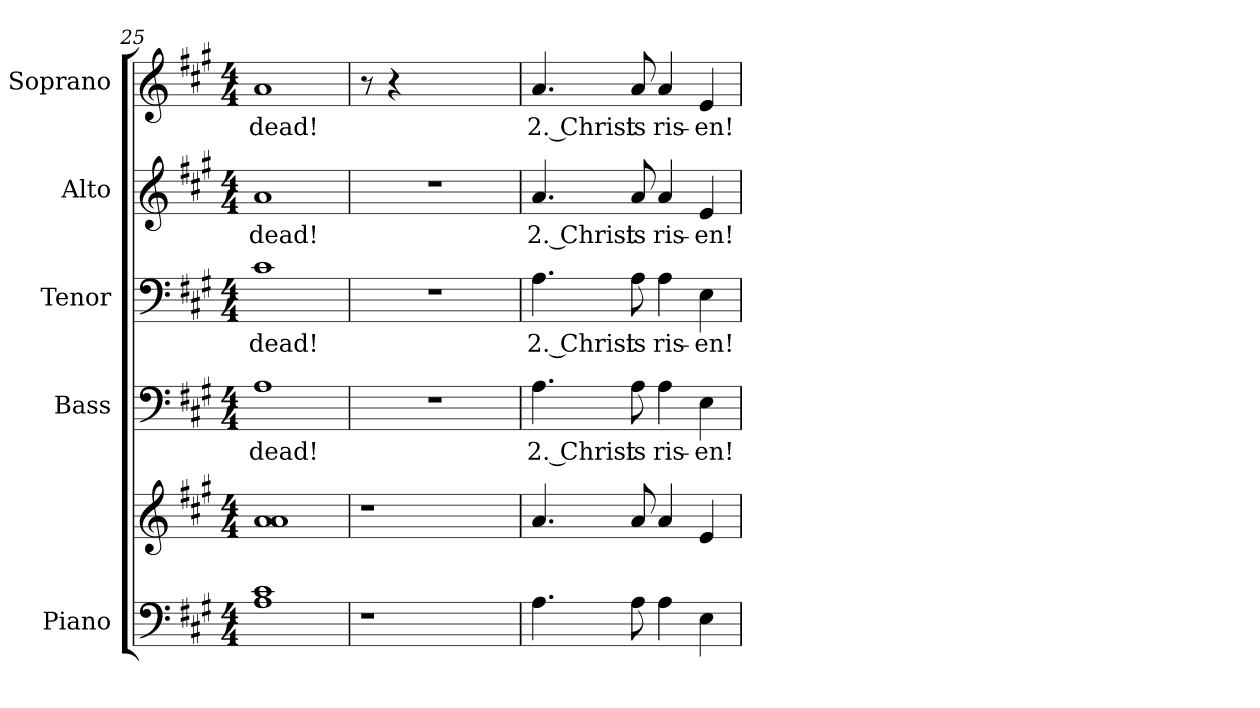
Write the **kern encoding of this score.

**kern	**kern	**kern	**text	**kern	**text	**kern	**text	**kern	**text
*part5	*part5	*part4	*part4	*part3	*part3	*part2	*part2	*part1	*part1
*staff6	*staff5	*staff4	*staff4	*staff3	*staff3	*staff2	*staff2	*staff1	*staff1
*I"Piano	*	*I"Bass	*	*I"Tenor	*	*I"Alto	*	*I"Soprano	*
*I'Pno.	*	*I'B.	*	*I'T.	*	*I'A.	*	*I'S.	*
!!LO:PB:g=z
*clefF4	*clefG2	*clefF4	*	*clefF4	*	*clefG2	*	*clefG2	*
*k[f#c#g#]	*k[f#c#g#]	*k[f#c#g#]	*	*k[f#c#g#]	*	*k[f#c#g#]	*	*k[f#c#g#]	*
*A:	*A:	*A:	*	*A:	*	*A:	*	*A:	*
*M4/4	*M4/4	*M4/4	*	*M4/4	*	*M4/4	*	*M4/4	*
=25	=25	=25	=25	=25	=25	=25	=25	=25	=25
!	!	!	!LO:LY:b:color=#000000	!	!	!	!	!	!
!	!	!	!	!	!LO:LY:b:color=#000000	!	!	!	!
!	!	!	!	!	!	!	!LO:LY:b:color=#000000	!	!
!	!	!	!	!	!	!	!	!	!LO:LY:b:color=#000000
1Ai 1c#i	1ai 1ai	1Ai	dead!	1c#i	dead!	1ai	dead!	1ai	dead!
!!LO:PB:g=z
=26	=26	=26	=26	=26	=26	=26	=26	=26	=26
!LO:N:vis=1	!LO:N:vis=1	!LO:N:vis=1	!	!LO:N:vis=1	!	!LO:N:vis=1	!	!	!
4.r	4.r	1r	.	1r	.	1r	.	8r	.
.	.	.	.	.	.	.	.	4r	.
2ryy	2ryy	.	.	.	.	.	.	2ryy	.
8ryy	8ryy	.	.	.	.	.	.	8ryy	.
=27	=27	=27	=27	=27	=27	=27	=27	=27	=27
!	!	!	!LO:LY:b:color=#000000	!	!	!	!	!	!
!	!	!	!	!	!LO:LY:b:color=#000000	!	!	!	!
!	!	!	!	!	!	!	!LO:LY:b:color=#000000	!	!
!	!	!	!	!	!	!	!	!	!LO:LY:b:color=#000000
4.Ai\	4.ai/	4.Ai\	2. Christ	4.Ai\	2. Christ	4.ai/	2. Christ	4.ai/	2. Christ
!	!	!	!LO:LY:b:color=#000000	!	!	!	!	!	!
!	!	!	!	!	!LO:LY:b:color=#000000	!	!	!	!
!	!	!	!	!	!	!	!LO:LY:b:color=#000000	!	!
!	!	!	!	!	!	!	!	!	!LO:LY:b:color=#000000
8Ai\	8ai/	8Ai\	is	8Ai\	is	8ai/	is	8ai/	is
!	!	!	!LO:LY:b:color=#000000	!	!	!	!	!	!
!	!	!	!	!	!LO:LY:b:color=#000000	!	!	!	!
!	!	!	!	!	!	!	!LO:LY:b:color=#000000	!	!
!	!	!	!	!	!	!	!	!	!LO:LY:b:color=#000000
4Ai\	4ai/	4Ai\	ris-	4Ai\	ris-	4ai/	ris-	4ai/	ris-
!	!	!	!LO:LY:b:color=#000000	!	!	!	!	!	!
!	!	!	!	!	!LO:LY:b:color=#000000	!	!	!	!
!	!	!	!	!	!	!	!LO:LY:b:color=#000000	!	!
!	!	!	!	!	!	!	!	!	!LO:LY:b:color=#000000
4Ei\	4ei/	4Ei\	-en!	4Ei\	-en!	4ei/	-en!	4ei/	-en!
=	=	=	=	=	=	=	=	=	=
*-	*-	*-	*-	*-	*-	*-	*-	*-	*-
